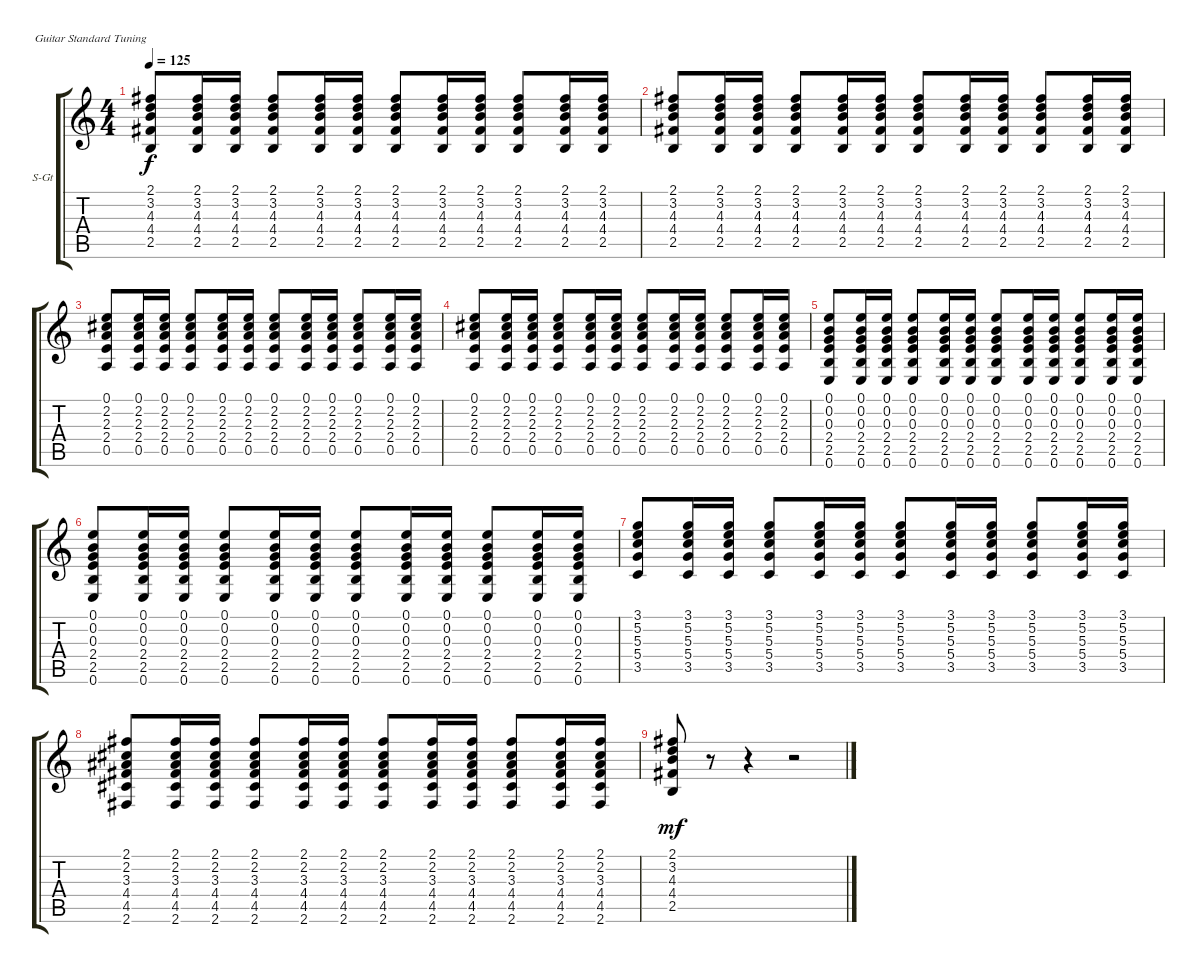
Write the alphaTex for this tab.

\defaultSystemsLayout 4
\bracketExtendMode groupsimilarinstruments
\firstSystemTrackNameOrientation horizontal
\otherSystemsTrackNameOrientation horizontal
\track ("Steel Guitar" "S-Gt") {instrument acousticguitarsteel}
\staff {score tabs}
\tuning (E4 B3 G3 D3 A2 E2)
\ts (4 4)
\tempo 125
\clef g2
\ks c
(2.5 2.1 3.2 4.3 4.4).8{dy f} (2.5 2.1 3.2 4.3 4.4).16 (2.5 2.1 3.2 4.3 4.4).16 (2.5 2.1 3.2 4.3 4.4).8 (2.5 2.1 3.2 4.3 4.4).16 (2.5 2.1 3.2 4.3 4.4).16 (2.5 2.1 3.2 4.3 4.4).8 (2.5 2.1 3.2 4.3 4.4).16 (2.5 2.1 3.2 4.3 4.4).16 (2.5 2.1 3.2 4.3 4.4).8 (2.5 2.1 3.2 4.3 4.4).16 (2.5 2.1 3.2 4.3 4.4).16 |
(2.5 2.1 3.2 4.3 4.4).8 (2.5 2.1 3.2 4.3 4.4).16 (2.5 2.1 3.2 4.3 4.4).16 (2.5 2.1 3.2 4.3 4.4).8 (2.5 2.1 3.2 4.3 4.4).16 (2.5 2.1 3.2 4.3 4.4).16 (2.5 2.1 3.2 4.3 4.4).8 (2.5 2.1 3.2 4.3 4.4).16 (2.5 2.1 3.2 4.3 4.4).16 (2.5 2.1 3.2 4.3 4.4).8 (2.5 2.1 3.2 4.3 4.4).16 (2.5 2.1 3.2 4.3 4.4).16 |
(0.5 0.1 2.2 2.3 2.4).8 (0.5 0.1 2.2 2.3 2.4).16 (0.5 0.1 2.2 2.3 2.4).16 (0.5 0.1 2.2 2.3 2.4).8 (0.5 0.1 2.2 2.3 2.4).16 (0.5 0.1 2.2 2.3 2.4).16 (0.5 0.1 2.2 2.3 2.4).8 (0.5 0.1 2.2 2.3 2.4).16 (0.5 0.1 2.2 2.3 2.4).16 (0.5 0.1 2.2 2.3 2.4).8 (0.5 0.1 2.2 2.3 2.4).16 (0.5 0.1 2.2 2.3 2.4).16 |
(0.5 0.1 2.2 2.3 2.4).8 (0.5 0.1 2.2 2.3 2.4).16 (0.5 0.1 2.2 2.3 2.4).16 (0.5 0.1 2.2 2.3 2.4).8 (0.5 0.1 2.2 2.3 2.4).16 (0.5 0.1 2.2 2.3 2.4).16 (0.5 0.1 2.2 2.3 2.4).8 (0.5 0.1 2.2 2.3 2.4).16 (0.5 0.1 2.2 2.3 2.4).16 (0.5 0.1 2.2 2.3 2.4).8 (0.5 0.1 2.2 2.3 2.4).16 (0.5 0.1 2.2 2.3 2.4).16 |
(0.6 0.1 0.3 0.2 2.4 2.5).8 (0.6 0.2 0.1 0.3 2.4 2.5).16 (0.1 0.2 0.3 2.4 2.5 0.6).16 (0.6 0.1 0.3 0.2 2.4 2.5).8 (0.6 0.2 0.1 0.3 2.4 2.5).16 (0.1 0.2 0.3 2.4 2.5 0.6).16 (0.6 0.1 0.3 0.2 2.4 2.5).8 (0.6 0.2 0.1 0.3 2.4 2.5).16 (0.1 0.2 0.3 2.4 2.5 0.6).16 (0.6 0.1 0.3 0.2 2.4 2.5).8 (0.6 0.2 0.1 0.3 2.4 2.5).16 (0.1 0.2 0.3 2.4 2.5 0.6).16 |
(0.6 0.1 0.3 0.2 2.4 2.5).8 (0.6 0.2 0.1 0.3 2.4 2.5).16 (0.1 0.2 0.3 2.4 2.5 0.6).16 (0.6 0.1 0.3 0.2 2.4 2.5).8 (0.6 0.2 0.1 0.3 2.4 2.5).16 (0.1 0.2 0.3 2.4 2.5 0.6).16 (0.6 0.1 0.3 0.2 2.4 2.5).8 (0.6 0.2 0.1 0.3 2.4 2.5).16 (0.1 0.2 0.3 2.4 2.5 0.6).16 (0.6 0.1 0.3 0.2 2.4 2.5).8 (0.6 0.2 0.1 0.3 2.4 2.5).16 (0.1 0.2 0.3 2.4 2.5 0.6).16 |
(3.5 3.1 5.2 5.3 5.4).8 (3.5 3.1 5.2 5.3 5.4).16 (3.5 3.1 5.2 5.3 5.4).16 (3.5 3.1 5.2 5.3 5.4).8 (3.5 3.1 5.2 5.3 5.4).16 (3.5 3.1 5.2 5.3 5.4).16 (3.5 3.1 5.2 5.3 5.4).8 (3.5 3.1 5.2 5.3 5.4).16 (3.5 3.1 5.2 5.3 5.4).16 (3.5 3.1 5.2 5.3 5.4).8 (3.5 3.1 5.2 5.3 5.4).16 (3.5 3.1 5.2 5.3 5.4).16 |
(2.6 2.1 2.2 3.3 4.4 4.5).8 (2.6 2.1 2.2 3.3 4.4 4.5).16 (2.6 2.1 2.2 3.3 4.4 4.5).16 (2.6 2.1 2.2 3.3 4.4 4.5).8 (2.6 2.1 2.2 3.3 4.4 4.5).16 (2.6 2.1 2.2 3.3 4.4 4.5).16 (2.6 2.1 2.2 3.3 4.4 4.5).8 (2.6 2.1 2.2 3.3 4.4 4.5).16 (2.6 2.1 2.2 3.3 4.4 4.5).16 (2.6 2.1 2.2 3.3 4.4 4.5).8 (2.6 2.1 2.2 3.3 4.4 4.5).16 (2.6 2.1 2.2 3.3 4.4 4.5).16 |
(2.5 2.1 3.2 4.3 4.4).8{dy mf} r.8 r.4 r.2
